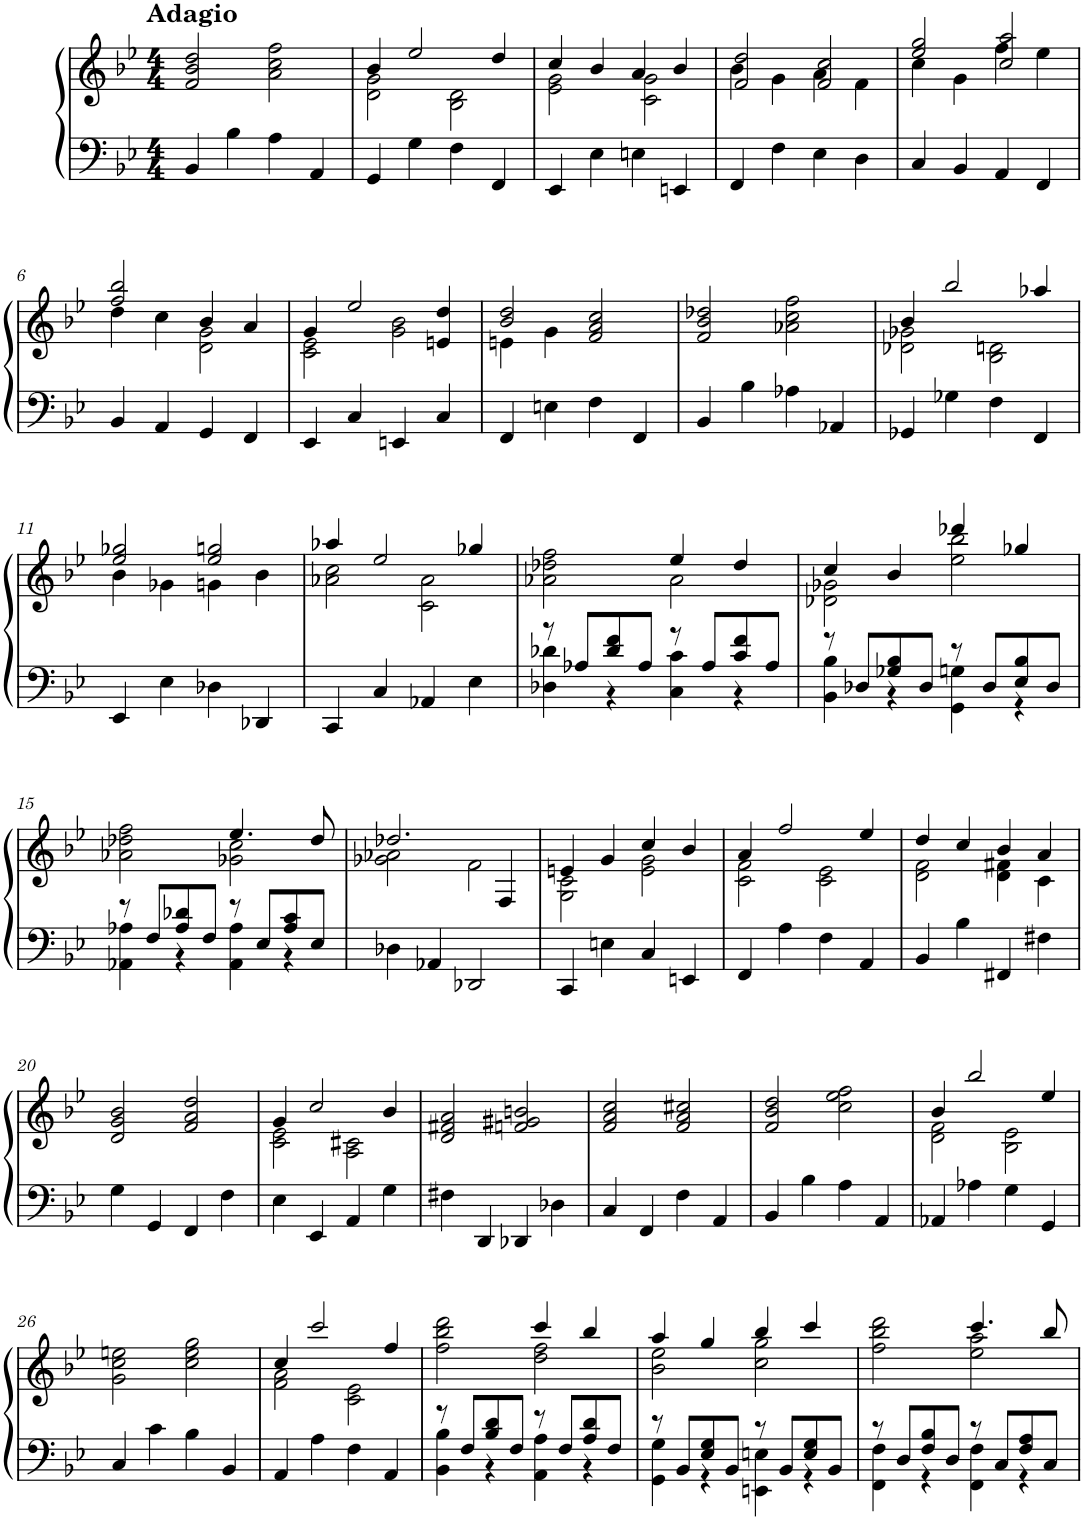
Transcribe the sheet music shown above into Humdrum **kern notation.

**kern	**kern
*part1	*part1
*staff2	*staff1
*I"Piano	*
*I'Pno.	*
*clefF4	*clefG2
*k[b-e-]	*k[b-e-]
*M4/4	*M4/4
=1	=1
!	!LO:TX:a:B:t=Adagio
4BB-/	2f/ 2b-/ 2dd/
4B-\	.
4A\	2a\ 2cc\ 2ff\
4AA/	.
=2	=2
*	*^
4GG/	4b-/	2d\ 2g\
4G\	2ee-/	.
4F\	.	2B-\ 2d\
4FF/	4dd/	.
=3	=3	=3
4EE-/	4cc/	2e-\ 2g\
4E-\	4b-/	.
4En\	4a/	2c\ 2g\
4EEn/	4b-/	.
=4	=4	=4
4FF/	2f/ 2dd/	4b-\
4F\	.	4g\
4E-\	2f/ 2cc/	4a\
4D\	.	4f\
=5	=5	=5
4C/	2ee-/ 2gg/	4cc\
4BB-/	.	4g\
4AA/	2cc/ 2aa/	4ff\
4FF/	.	4ee-\
!!LO:LB:g=z	!!
=6	=6	=6
4BB-/	2ff/ 2bb-/	4dd\
4AA/	.	4cc\
4GG/	4b-/	2d\ 2g\
4FF/	4a/	.
=7	=7	=7
4EE-/	4g/	2c\ 2e-\
4C/	2ee-/	.
4EEn/	.	2g\ 2b-\
4C/	4en/ 4dd/	.
=8	=8	=8
4FF/	2b-/ 2dd/	4en\
4En\	.	4g\
4F\	2f/ 2a/ 2cc/	2ryy
4FF/	.	.
*	*v	*v
=9	=9
4BB-/	2f/ 2b-/ 2dd-X/
4B-\	.
4A-X\	2a-X\ 2cc\ 2ff\
4AA-X/	.
=10	=10
*	*^
4GG-X/	4b-/	2d-X\ 2g-X\
4G-X\	2bb-/	.
4F\	.	2B-\ 2dn\
4FF/	4aa-X/	.
!!LO:LB:g=z	!!
=11	=11	=11
4EE-/	2ee-/ 2gg-X/	4b-\
4E-\	.	4g-X\
4D-X\	2ee-/ 2ggn/	4gn\
4DD-X/	.	4b-\
=12	=12	=12
4CC/	4aa-X/	2a-X\ 2cc\
4C/	2ee-/	.
4AA-X/	.	2c\ 2a-\
4E-\	4gg-X/	.
=13	=13	=13
*^	*	*
8r	4D-X\ 4d-X\	2a-X\ 2dd-X\ 2ff\	2ryy
8A-X/L	.	.	.
8d-/ 8f/	4r	.	.
8A-/J	.	.	.
8r	4C\ 4c\	4ee-/	2a-\
8A-/L	.	.	.
8c/ 8f/	4r	4dd-/	.
8A-/J	.	.	.
=14	=14	=14	=14
8r	4BB-\ 4B-\	4cc/	2d-X\ 2g-X\
8D-X/L	.	.	.
8G-X/ 8B-/	4r	4b-/	.
8D-/J	.	.	.
8r	4GG\ 4Gn\	4ddd-X/	2ee-\ 2bb-\
8D-/L	.	.	.
8E-/ 8B-/	4r	4gg-X/	.
8D-/J	.	.	.
!!LO:LB:g=z	!!
=15	=15	=15	=15
8r	4AA-X\ 4A-X\	2a-X\ 2dd-X\ 2ff\	2ryy
8F/L	.	.	.
8A-/ 8d-X/	4r	.	.
8F/J	.	.	.
8r	4AA-\ 4A-\	4.ee-/	2g-X\ 2cc\
8E-/L	.	.	.
8A-/ 8c/	4r	.	.
8E-/J	.	8dd-/	.
*v	*v	*	*
=16	=16	=16
4D-X\	2.dd-X/	2g-X\ 2a-X\
4AA-X/	.	.
2DD-X/	.	2f\
.	4F/	.
=17	=17	=17
4CC/	4en/	2G\ 2c\
4En\	4g/	.
4C/	4cc/	2e\ 2g\
4EEn/	4b-/	.
=18	=18	=18
4FF/	4a/	2c\ 2f\
4A\	2ff/	.
4F\	.	2c\ 2e-\
4AA/	4ee-/	.
=19	=19	=19
4BB-/	4dd/	2d\ 2f\
4B-\	4cc/	.
4FF#X/	4b-/	4d\ 4f#X\
4F#X\	4a/	4c\
*	*v	*v
!!LO:LB:g=z
=20	=20
4G\	2d/ 2g/ 2b-/
4GG/	.
4FF/	2f/ 2a/ 2dd/
4F\	.
=21	=21
*	*^
4E-\	4g/	2c\ 2e-\
4EE-/	2cc/	.
4AA/	.	2A\ 2c#X\
4G\	4b-/	.
*	*v	*v
=22	=22
4F#X\	2d/ 2f#X/ 2a/
4DD/	.
4DD-X/	2fn/ 2g#X/ 2bn/
4D-X\	.
=23	=23
4C/	2f/ 2a/ 2cc/
4FF/	.
4F\	2f/ 2a/ 2cc#X/
4AA/	.
=24	=24
4BB-/	2f/ 2b-/ 2dd/
4B-\	.
4A\	2cc\ 2ee-\ 2ff\
4AA/	.
=25	=25
*	*^
4AA-X/	4b-/	2d\ 2f\
4A-X\	2bb-/	.
4G\	.	2B-\ 2e-\
4GG/	4ee-/	.
*	*v	*v
!!LO:LB:g=z
=26	=26
4C/	2g\ 2cc\ 2een\
4c\	.
4B-\	2cc\ 2ee\ 2gg\
4BB-/	.
=27	=27
*	*^
4AA/	4cc/	2f\ 2a\
4A\	2ccc/	.
4F\	.	2c\ 2e-\
4AA/	4ff/	.
=28	=28	=28
*^	*	*
8r	4BB-\ 4B-\	2ff\ 2bb-\ 2ddd\	2ryy
8F/L	.	.	.
8B-/ 8d/	4r	.	.
8F/J	.	.	.
8r	4AA\ 4A\	4ccc/	2dd\ 2ff\
8F/L	.	.	.
8A/ 8d/	4r	4bb-/	.
8F/J	.	.	.
=29	=29	=29	=29
8r	4GG\ 4G\	4aa/	2b-\ 2ee-\
8BB-/L	.	.	.
8E-/ 8G/	4r	4gg/	.
8BB-/J	.	.	.
8r	4EEn\ 4En\	4bb-/	2cc\ 2gg\
8BB-/L	.	.	.
8E/ 8G/	4r	4ccc/	.
8BB-/J	.	.	.
=30	=30	=30	=30
8r	4FF\ 4F\	2ff\ 2bb-\ 2ddd\	2ryy
8D/L	.	.	.
8F/ 8B-/	4r	.	.
8D/J	.	.	.
8r	4FF\ 4F\	4.ccc/	2ee-\ 2aa\
8C/L	.	.	.
8F/ 8A/	4r	.	.
8C/J	.	8bb-/	.
*v	*v	*	*
*	*v	*v
=	=
*-	*-
